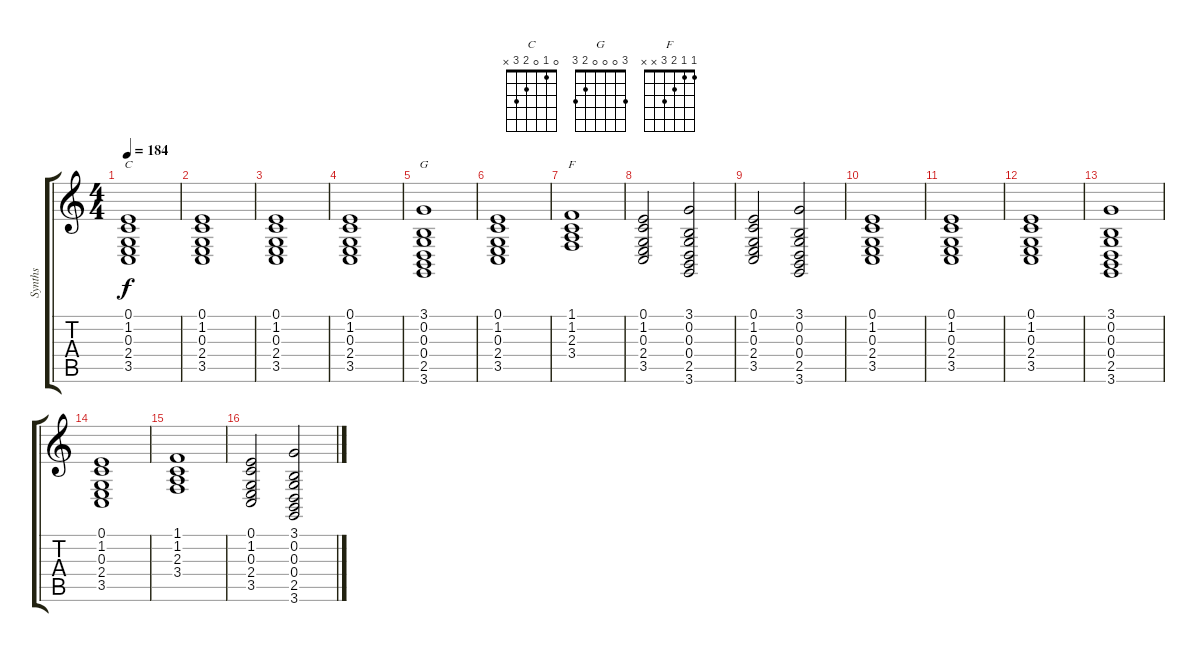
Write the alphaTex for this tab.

\track ("Synths" "Synths") {instrument pad2warm}
\staff {score tabs}
\tuning (E4 B3 G3 D3 A2 E2) {hide}
\chord ("C" 0 1 0 2 3 x)
\chord ("G" 3 0 0 0 2 3)
\chord ("F" 1 1 2 3 x x)
\ts (4 4)
\tempo 184
\clef g2
\ks c
(0.1 1.2 0.3 2.4 3.5).1{ch "C" dy f} |
(0.1 1.2 0.3 2.4 3.5).1 |
(0.1 1.2 0.3 2.4 3.5).1 |
(0.1 1.2 0.3 2.4 3.5).1 |
(3.1 0.2 0.3 0.4 2.5 3.6).1{ch "G"} |
(0.1 1.2 0.3 2.4 3.5).1 |
(1.1 1.2 2.3 3.4).1{ch "F"} |
(0.1 1.2 0.3 2.4 3.5).2 (3.1 0.2 0.3 0.4 2.5 3.6).2 |
(0.1 1.2 0.3 2.4 3.5).2 (3.1 0.2 0.3 0.4 2.5 3.6).2 |
(0.1 1.2 0.3 2.4 3.5).1 |
(0.1 1.2 0.3 2.4 3.5).1 |
(0.1 1.2 0.3 2.4 3.5).1 |
(3.1 0.2 0.3 0.4 2.5 3.6).1 |
(0.1 1.2 0.3 2.4 3.5).1 |
(1.1 1.2 2.3 3.4).1 |
(0.1 1.2 0.3 2.4 3.5).2 (3.1 0.2 0.3 0.4 2.5 3.6).2
